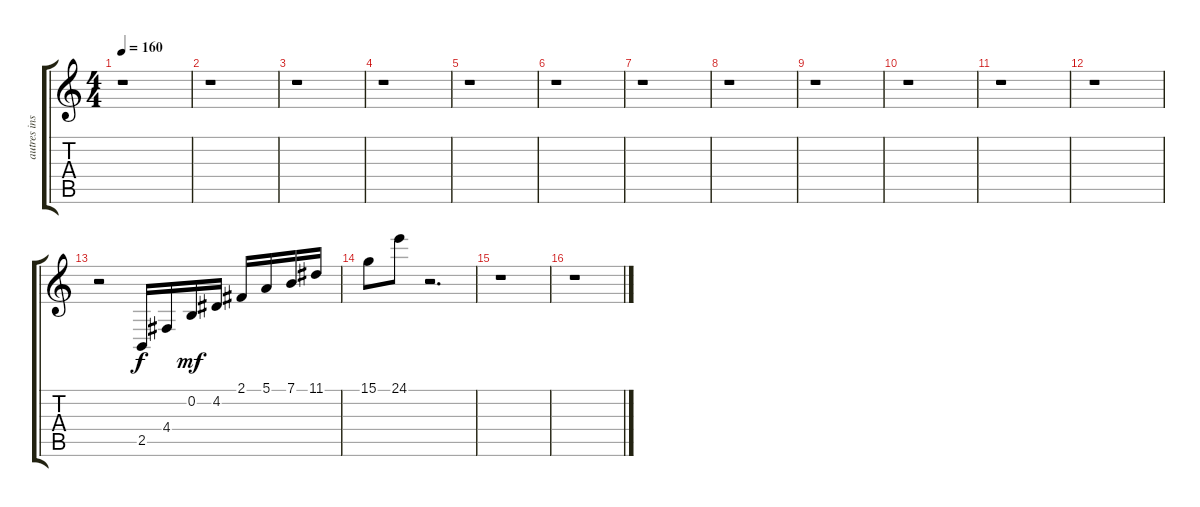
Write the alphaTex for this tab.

\track ("autres instruments" "autres ins") {instrument flute}
\staff {score tabs}
\tuning (E4 B3 G3 D3 A2 E2) {hide}
\ts (4 4)
\tempo 160
\clef g2
\ks c
r.1{dy f} |
r.1 |
r.1 |
r.1 |
r.1 |
r.1 |
r.1 |
r.1 |
r.1 |
r.1 |
r.1 |
r.1 |
r.2{instrument orchestralharp} 2.5.16 4.4.16 0.2.16{dy mf} 4.2.16 2.1.16 5.1.16 7.1.16 11.1.16 |
15.1.8 24.1.8 r.2{d} |
r.1{instrument flute} |
r.1
